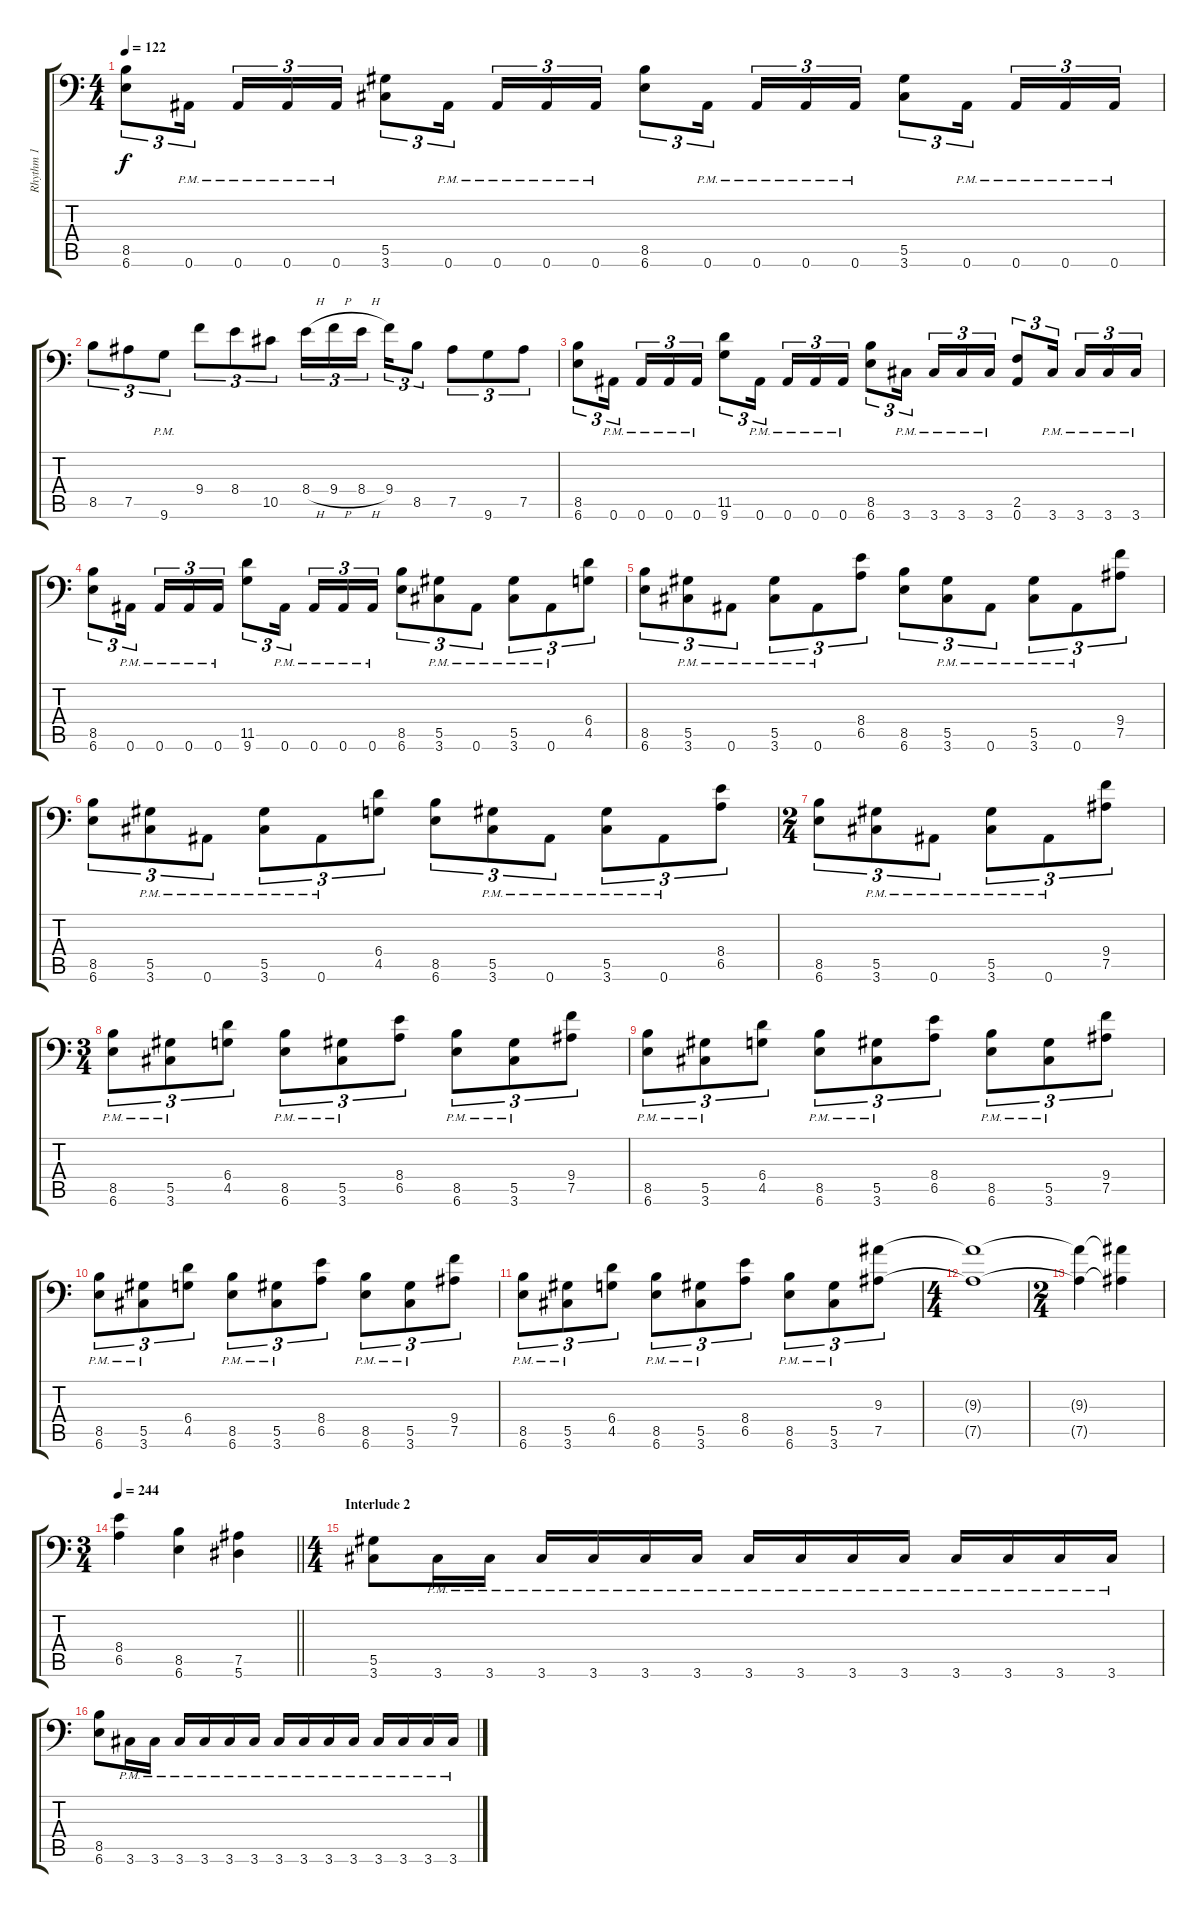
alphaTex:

\track ("Rhythm 1" "Rhythm 1") {instrument distortionguitar}
\staff {score tabs}
\tuning (Bb3 F3 Db3 Ab2 Eb2 Bb1) {hide}
\ts (4 4)
\tempo 122
\clef f4
\ks c
(8.5 6.6).8{tu (3 2) dy f} 0.6{pm}.16{tu (3 2) beam splitsecondary} 0.6{pm}.16{tu (3 2)} 0.6{pm}.16{tu (3 2)} 0.6{pm}.16{tu (3 2)} (5.5 3.6).8{tu (3 2)} 0.6{pm}.16{tu (3 2) beam splitsecondary} 0.6{pm}.16{tu (3 2)} 0.6{pm}.16{tu (3 2)} 0.6{pm}.16{tu (3 2)} (8.5 6.6).8{tu (3 2)} 0.6{pm}.16{tu (3 2) beam splitsecondary} 0.6{pm}.16{tu (3 2)} 0.6{pm}.16{tu (3 2)} 0.6{pm}.16{tu (3 2)} (5.5 3.6).8{tu (3 2)} 0.6{pm}.16{tu (3 2) beam splitsecondary} 0.6{pm}.16{tu (3 2)} 0.6{pm}.16{tu (3 2)} 0.6{pm}.16{tu (3 2)} |
8.5.8{tu (3 2)} 7.5.8{tu (3 2)} 9.6{pm}.8{tu (3 2)} 9.4.8{tu (3 2)} 8.4.8{tu (3 2)} 10.5.8{tu (3 2)} 8.4{h}.16{tu (3 2)} 9.4{h}.16{tu (3 2)} 8.4{h}.16{tu (3 2) beam splitsecondary} 9.4.16{tu (3 2)} 8.5.8{tu (3 2)} 7.5.8{tu (3 2)} 9.6.8{tu (3 2)} 7.5.8{tu (3 2)} |
(8.5 6.6).8{tu (3 2)} 0.6{pm}.16{tu (3 2) beam splitsecondary} 0.6{pm}.16{tu (3 2)} 0.6{pm}.16{tu (3 2)} 0.6{pm}.16{tu (3 2)} (11.5 9.6).8{tu (3 2)} 0.6{pm}.16{tu (3 2) beam splitsecondary} 0.6{pm}.16{tu (3 2)} 0.6{pm}.16{tu (3 2)} 0.6{pm}.16{tu (3 2)} (8.5 6.6).8{tu (3 2)} 3.6{pm}.16{tu (3 2) beam splitsecondary} 3.6{pm}.16{tu (3 2)} 3.6{pm}.16{tu (3 2)} 3.6{pm}.16{tu (3 2)} (2.5 0.6).8{tu (3 2)} 3.6{pm}.16{tu (3 2) beam splitsecondary} 3.6{pm}.16{tu (3 2)} 3.6{pm}.16{tu (3 2)} 3.6{pm}.16{tu (3 2)} |
(8.5 6.6).8{tu (3 2)} 0.6{pm}.16{tu (3 2) beam splitsecondary} 0.6{pm}.16{tu (3 2)} 0.6{pm}.16{tu (3 2)} 0.6{pm}.16{tu (3 2)} (11.5 9.6).8{tu (3 2)} 0.6{pm}.16{tu (3 2) beam splitsecondary} 0.6{pm}.16{tu (3 2)} 0.6{pm}.16{tu (3 2)} 0.6{pm}.16{tu (3 2)} (8.5 6.6).8{tu (3 2)} (5.5{pm} 3.6{pm}).8{tu (3 2)} 0.6{pm}.8{tu (3 2)} (5.5{pm} 3.6{pm}).8{tu (3 2)} 0.6{pm}.8{tu (3 2)} (6.4 4.5).8{tu (3 2)} |
(8.5 6.6).8{tu (3 2)} (5.5{pm} 3.6{pm}).8{tu (3 2)} 0.6{pm}.8{tu (3 2)} (5.5{pm} 3.6{pm}).8{tu (3 2)} 0.6{pm}.8{tu (3 2)} (8.4 6.5).8{tu (3 2)} (8.5 6.6).8{tu (3 2)} (5.5{pm} 3.6{pm}).8{tu (3 2)} 0.6{pm}.8{tu (3 2)} (5.5{pm} 3.6{pm}).8{tu (3 2)} 0.6{pm}.8{tu (3 2)} (9.4 7.5).8{tu (3 2)} |
(8.5 6.6).8{tu (3 2)} (5.5{pm} 3.6{pm}).8{tu (3 2)} 0.6{pm}.8{tu (3 2)} (5.5{pm} 3.6{pm}).8{tu (3 2)} 0.6{pm}.8{tu (3 2)} (6.4 4.5).8{tu (3 2)} (8.5 6.6).8{tu (3 2)} (5.5{pm} 3.6{pm}).8{tu (3 2)} 0.6{pm}.8{tu (3 2)} (5.5{pm} 3.6{pm}).8{tu (3 2)} 0.6{pm}.8{tu (3 2)} (8.4 6.5).8{tu (3 2)} |
\ts (2 4)
(8.5 6.6).8{tu (3 2)} (5.5{pm} 3.6{pm}).8{tu (3 2)} 0.6{pm}.8{tu (3 2)} (5.5{pm} 3.6{pm}).8{tu (3 2)} 0.6{pm}.8{tu (3 2)} (9.4 7.5).8{tu (3 2)} |
\ts (3 4)
(8.5{pm} 6.6{pm}).8{tu (3 2)} (5.5{pm} 3.6{pm}).8{tu (3 2)} (6.4 4.5).8{tu (3 2)} (8.5{pm} 6.6{pm}).8{tu (3 2)} (5.5{pm} 3.6{pm}).8{tu (3 2)} (8.4 6.5).8{tu (3 2)} (8.5{pm} 6.6{pm}).8{tu (3 2)} (5.5{pm} 3.6{pm}).8{tu (3 2)} (9.4 7.5).8{tu (3 2)} |
(8.5{pm} 6.6{pm}).8{tu (3 2)} (5.5{pm} 3.6{pm}).8{tu (3 2)} (6.4 4.5).8{tu (3 2)} (8.5{pm} 6.6{pm}).8{tu (3 2)} (5.5{pm} 3.6{pm}).8{tu (3 2)} (8.4 6.5).8{tu (3 2)} (8.5{pm} 6.6{pm}).8{tu (3 2)} (5.5{pm} 3.6{pm}).8{tu (3 2)} (9.4 7.5).8{tu (3 2)} |
(8.5{pm} 6.6{pm}).8{tu (3 2)} (5.5{pm} 3.6{pm}).8{tu (3 2)} (6.4 4.5).8{tu (3 2)} (8.5{pm} 6.6{pm}).8{tu (3 2)} (5.5{pm} 3.6{pm}).8{tu (3 2)} (8.4 6.5).8{tu (3 2)} (8.5{pm} 6.6{pm}).8{tu (3 2)} (5.5{pm} 3.6{pm}).8{tu (3 2)} (9.4 7.5).8{tu (3 2)} |
(8.5{pm} 6.6{pm}).8{tu (3 2)} (5.5{pm} 3.6{pm}).8{tu (3 2)} (6.4 4.5).8{tu (3 2)} (8.5{pm} 6.6{pm}).8{tu (3 2)} (5.5{pm} 3.6{pm}).8{tu (3 2)} (8.4 6.5).8{tu (3 2)} (8.5{pm} 6.6{pm}).8{tu (3 2)} (5.5{pm} 3.6{pm}).8{tu (3 2)} (9.3 7.5).8{tu (3 2)} |
\ts (4 4)
(9.3{t} 7.5{t}).1 |
\ts (2 4)
(9.3{t} 7.5{t}).4 (9.3{t} 7.5{t}).4 |
\ts (3 4)
\tempo 244
\barLineRight lightlight
(8.4 6.5).4 (8.5 6.6).4 (7.5 5.6).4 |
\ts (4 4)
\section ("" "Interlude 2")
(5.5 3.6).8 3.6{pm}.16 3.6{pm}.16 3.6{pm}.16 3.6{pm}.16 3.6{pm}.16 3.6{pm}.16 3.6{pm}.16 3.6{pm}.16 3.6{pm}.16 3.6{pm}.16 3.6{pm}.16 3.6{pm}.16 3.6{pm}.16 3.6{pm}.16 |
(8.5 6.6).8 3.6{pm}.16 3.6{pm}.16 3.6{pm}.16 3.6{pm}.16 3.6{pm}.16 3.6{pm}.16 3.6{pm}.16 3.6{pm}.16 3.6{pm}.16 3.6{pm}.16 3.6{pm}.16 3.6{pm}.16 3.6{pm}.16 3.6{pm}.16
